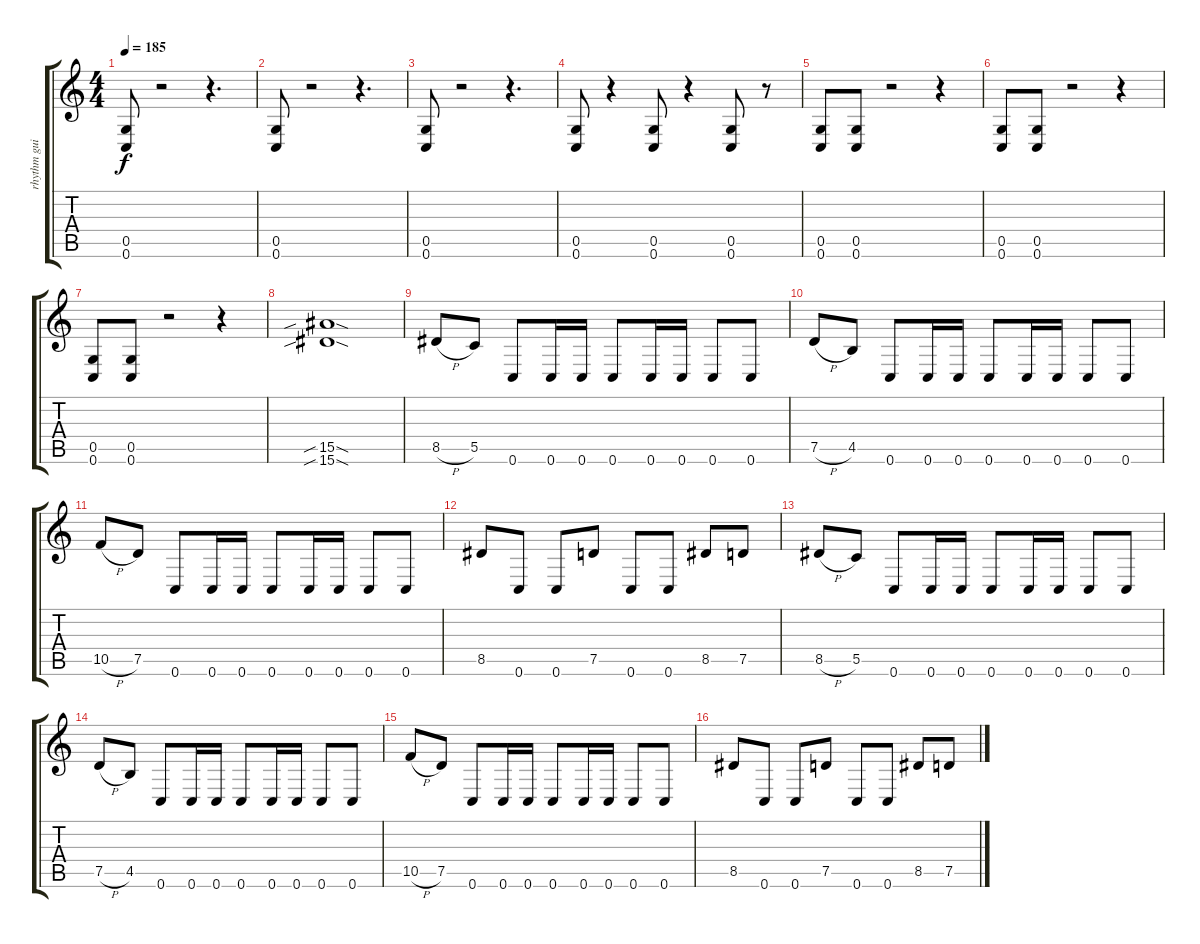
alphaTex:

\track ("rhythm guitar" "rhythm gui") {instrument distortionguitar}
\staff {score tabs}
\tuning (D4 A3 F3 C3 G2 C2) {hide}
\ts (4 4)
\tempo 185
\clef g2
\ks c
(0.5 0.6).8{dy f} r.2 r.4{d} |
(0.5 0.6).8 r.2 r.4{d} |
(0.5 0.6).8 r.2 r.4{d} |
(0.5 0.6).8 r.4 (0.5 0.6).8 r.4 (0.5 0.6).8 r.8 |
(0.5 0.6).8 (0.5 0.6).8 r.2 r.4 |
(0.5 0.6).8 (0.5 0.6).8 r.2 r.4 |
(0.5 0.6).8 (0.5 0.6).8 r.2 r.4 |
(15.5{sib sod} 15.6{sib sod}).1 |
8.5{h}.8 5.5.8 0.6.8 0.6.16 0.6.16 0.6.8 0.6.16 0.6.16 0.6.8 0.6.8 |
7.5{h}.8 4.5.8 0.6.8 0.6.16 0.6.16 0.6.8 0.6.16 0.6.16 0.6.8 0.6.8 |
10.5{h}.8 7.5.8 0.6.8 0.6.16 0.6.16 0.6.8 0.6.16 0.6.16 0.6.8 0.6.8 |
8.5.8 0.6.8 0.6.8 7.5.8 0.6.8 0.6.8 8.5.8 7.5.8 |
8.5{h}.8 5.5.8 0.6.8 0.6.16 0.6.16 0.6.8 0.6.16 0.6.16 0.6.8 0.6.8 |
7.5{h}.8 4.5.8 0.6.8 0.6.16 0.6.16 0.6.8 0.6.16 0.6.16 0.6.8 0.6.8 |
10.5{h}.8 7.5.8 0.6.8 0.6.16 0.6.16 0.6.8 0.6.16 0.6.16 0.6.8 0.6.8 |
8.5.8 0.6.8 0.6.8 7.5.8 0.6.8 0.6.8 8.5.8 7.5.8
